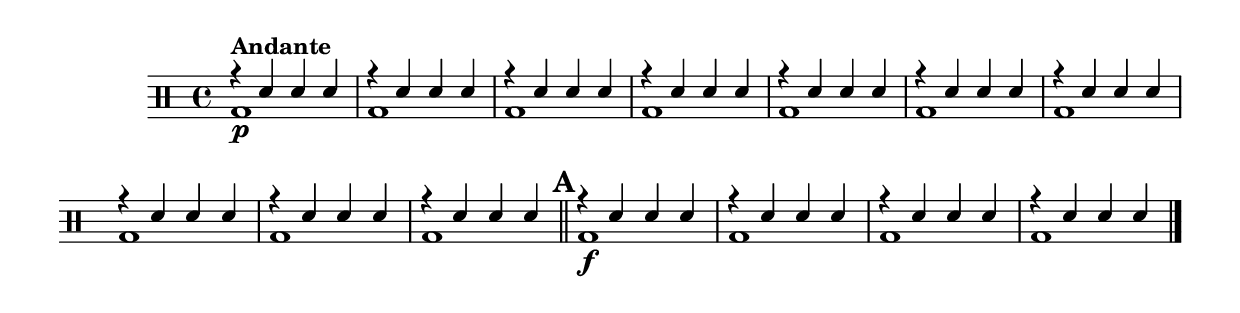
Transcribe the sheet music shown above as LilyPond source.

%-*- coding: utf-8 -*-

\version "2.14.2"

%\header {title = "escala de do "}

\drums {

%\override Staff.TimeSignature #'style = #'()
\time 4/4 
\override Score.BarNumber #'transparent = ##t
%\override Score.RehearsalMark #'font-family = #'
\override Score.RehearsalMark #'font-size = #2
%\set Score.markFormatter = #format-mark-numbers

\context DrumVoice = "1" { }
\context DrumVoice = "2" { }

<<
{

r4^\markup {\bold Andante} sn sn sn 
r4 sn sn sn 
r4 sn sn sn 
r4 sn sn sn 
r4 sn sn sn 

r4 sn sn sn 
r4 sn sn sn 
r4 sn sn sn 
r4 sn sn sn 
r4 sn sn sn

\mark \default
\bar "||"

r4 sn sn sn 
r4 sn sn sn 
r4 sn sn sn 
r4 sn sn sn

\bar "|."
  
}
\\{

bd1\p bd1 bd1 bd1 bd1
bd1 bd1 bd1 bd1 bd1

bd1\f bd1 bd1 bd1

}
>>


}


